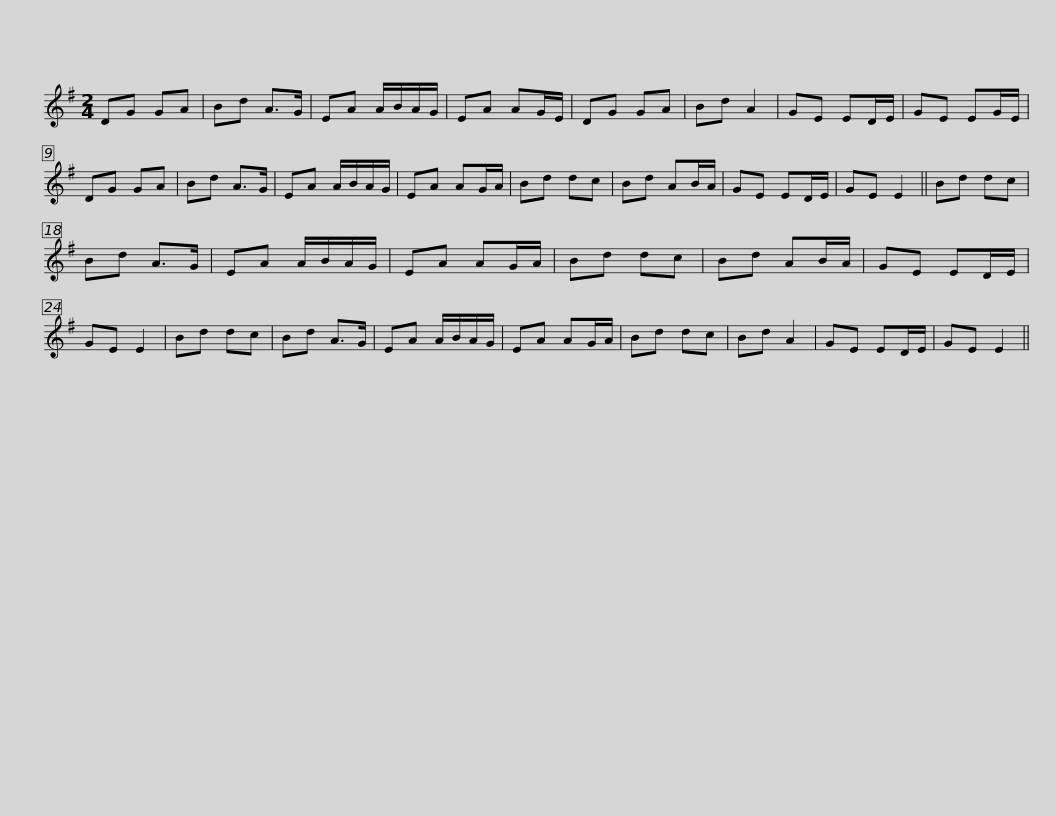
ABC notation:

X:1
L:1/8
M:2/4
I:linebreak $
K:G
V:1 treble
V:1
 DG GA | Bd A>G | EA A/B/A/G/ | EA AG/E/ | DG GA | %5
 Bd A2 | GE ED/E/ | GE EG/E/ | DG GA | Bd A>G |$ %10
 EA A/B/A/G/ | EA AG/A/ | Bd dc | Bd AB/A/ | GE ED/E/ | %15
 GE E2 || Bd dc | Bd A>G | EA A/B/A/G/ |$ EA AG/A/ | %20
 Bd dc | Bd AB/A/ | GE ED/E/ | GE E2 | Bd dc | %25
 Bd A>G | EA A/B/A/G/ | EA AG/A/ | Bd dc |$ Bd A2 | %30
 GE ED/E/ | GE E2 || %32
